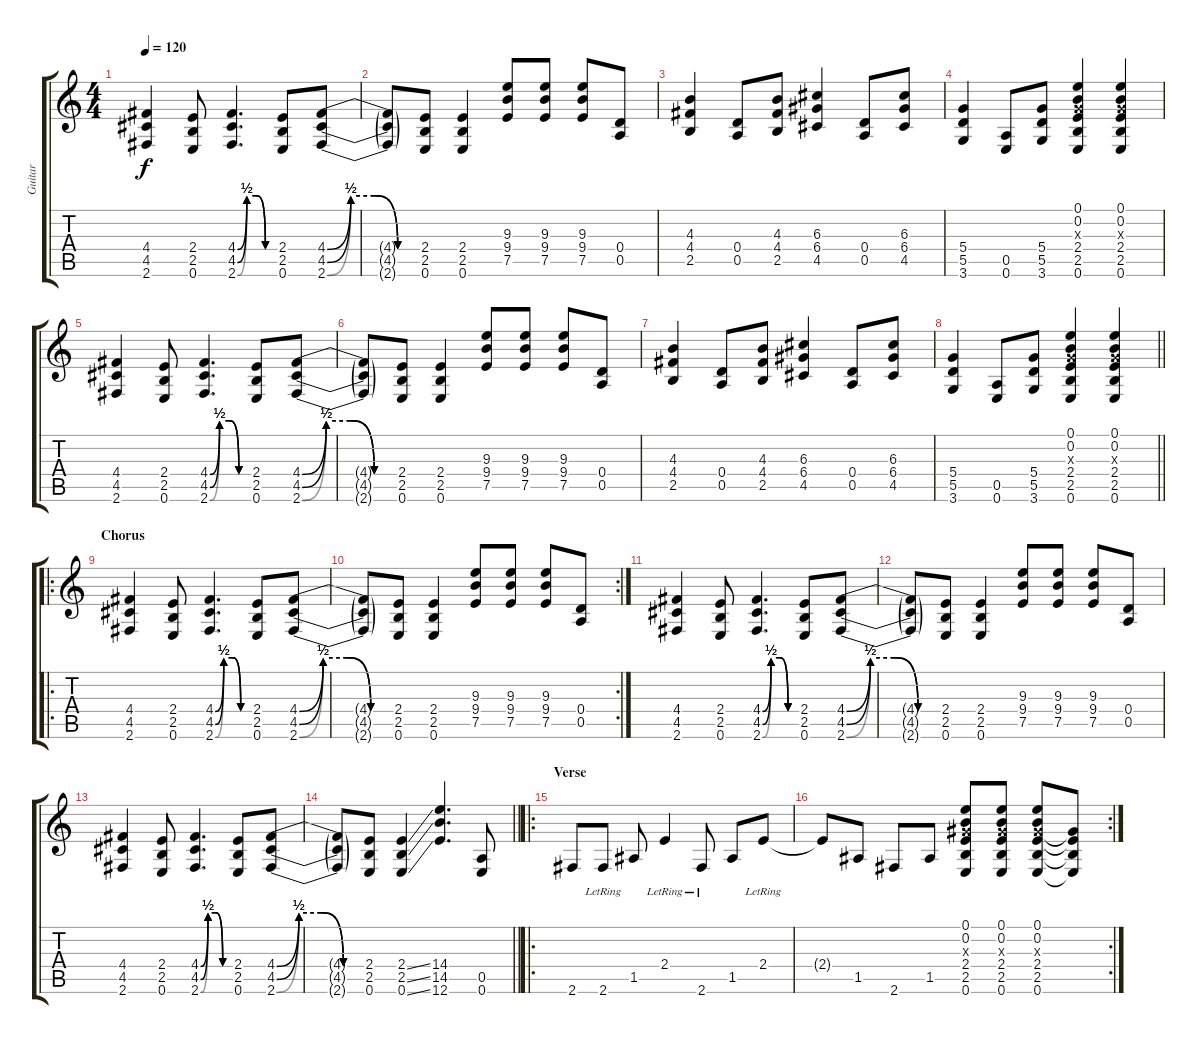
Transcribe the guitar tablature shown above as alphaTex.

\track ("Guitar" "Guitar") {instrument distortionguitar}
\staff {score tabs}
\tuning (E4 B3 G3 D3 A2 E2) {hide}
\ts (4 4)
\tempo 120
\clef g2
\ks c
(4.4 4.5 2.6).4{dy f} (2.4 2.5 0.6).8 (4.4{be (custom 0 0 15 2 30 2 45 0 60 0)} 4.5{be (custom 0 0 15 2 30 2 45 0 60 0)} 2.6{be (custom 0 0 15 2 30 2 45 0 60 0)}).4{d} (2.4 2.5 0.6).8 (4.4{be (custom 0 0 15 2 30 2 45 0 60 0)} 4.5{be (custom 0 0 15 2 30 2 45 0 60 0)} 2.6{be (custom 0 0 15 2 30 2 45 0 60 0)}).8 |
(4.4{t} 4.5{t} 2.6{t}).8 (2.4 2.5 0.6).8 (2.4 2.5 0.6).4 (9.3 9.4 7.5).8 (9.3 9.4 7.5).8 (9.3 9.4 7.5).8 (0.4 0.5).8 |
(4.3 4.4 2.5).4 (0.4 0.5).8 (4.3 4.4 2.5).8 (6.3 6.4 4.5).4 (0.4 0.5).8 (6.3 6.4 4.5).8 |
(5.4 5.5 3.6).4 (0.5 0.6).8 (5.4 5.5 3.6).8 (0.1 0.2 0.3{x} 2.4 2.5 0.6).4 (0.1 0.2 0.3{x} 2.4 2.5 0.6).4 |
(4.4 4.5 2.6).4 (2.4 2.5 0.6).8 (4.4{be (custom 0 0 15 2 30 2 45 0 60 0)} 4.5{be (custom 0 0 15 2 30 2 45 0 60 0)} 2.6{be (custom 0 0 15 2 30 2 45 0 60 0)}).4{d} (2.4 2.5 0.6).8 (4.4{be (custom 0 0 15 2 30 2 45 0 60 0)} 4.5{be (custom 0 0 15 2 30 2 45 0 60 0)} 2.6{be (custom 0 0 15 2 30 2 45 0 60 0)}).8 |
(4.4{t} 4.5{t} 2.6{t}).8 (2.4 2.5 0.6).8 (2.4 2.5 0.6).4 (9.3 9.4 7.5).8 (9.3 9.4 7.5).8 (9.3 9.4 7.5).8 (0.4 0.5).8 |
(4.3 4.4 2.5).4 (0.4 0.5).8 (4.3 4.4 2.5).8 (6.3 6.4 4.5).4 (0.4 0.5).8 (6.3 6.4 4.5).8 |
\barLineRight lightlight
(5.4 5.5 3.6).4 (0.5 0.6).8 (5.4 5.5 3.6).8 (0.1 0.2 0.3{x} 2.4 2.5 0.6).4 (0.1 0.2 0.3{x} 2.4 2.5 0.6).4 |
\ro
\section ("" "Chorus")
(4.4 4.5 2.6).4 (2.4 2.5 0.6).8 (4.4{be (custom 0 0 15 2 30 2 45 0 60 0)} 4.5{be (custom 0 0 15 2 30 2 45 0 60 0)} 2.6{be (custom 0 0 15 2 30 2 45 0 60 0)}).4{d} (2.4 2.5 0.6).8 (4.4{be (custom 0 0 15 2 30 2 45 0 60 0)} 4.5{be (custom 0 0 15 2 30 2 45 0 60 0)} 2.6{be (custom 0 0 15 2 30 2 45 0 60 0)}).8 |
\rc 2
(4.4{t} 4.5{t} 2.6{t}).8 (2.4 2.5 0.6).8 (2.4 2.5 0.6).4 (9.3 9.4 7.5).8 (9.3 9.4 7.5).8 (9.3 9.4 7.5).8 (0.4 0.5).8 |
(4.4 4.5 2.6).4 (2.4 2.5 0.6).8 (4.4{be (custom 0 0 15 2 30 2 45 0 60 0)} 4.5{be (custom 0 0 15 2 30 2 45 0 60 0)} 2.6{be (custom 0 0 15 2 30 2 45 0 60 0)}).4{d} (2.4 2.5 0.6).8 (4.4{be (custom 0 0 15 2 30 2 45 0 60 0)} 4.5{be (custom 0 0 15 2 30 2 45 0 60 0)} 2.6{be (custom 0 0 15 2 30 2 45 0 60 0)}).8 |
(4.4{t} 4.5{t} 2.6{t}).8 (2.4 2.5 0.6).8 (2.4 2.5 0.6).4 (9.3 9.4 7.5).8 (9.3 9.4 7.5).8 (9.3 9.4 7.5).8 (0.4 0.5).8 |
(4.4 4.5 2.6).4 (2.4 2.5 0.6).8 (4.4{be (custom 0 0 15 2 30 2 45 0 60 0)} 4.5{be (custom 0 0 15 2 30 2 45 0 60 0)} 2.6{be (custom 0 0 15 2 30 2 45 0 60 0)}).4{d} (2.4 2.5 0.6).8 (4.4{be (custom 0 0 15 2 30 2 45 0 60 0)} 4.5{be (custom 0 0 15 2 30 2 45 0 60 0)} 2.6{be (custom 0 0 15 2 30 2 45 0 60 0)}).8 |
\barLineRight lightlight
(4.4{t} 4.5{t} 2.6{t}).8 (2.4 2.5 0.6).8 (2.4{ss} 2.5{ss} 0.6{ss}).4 (14.4 14.5 12.6).4{d} (0.5 0.6).8 |
\ro
\section ("" "Verse")
2.6.8 2.6{lr}.8 1.5.8 2.4{lr}.4 2.6{lr}.8 1.5.8 2.4{lr}.8 |
\rc 2
2.4{t}.8 1.5.8 2.6.8 1.5.8 (0.1 0.2 1.3{x} 2.4 2.5 0.6).8 (0.1 0.2 1.3{x} 2.4 2.5 0.6).8 (0.1 0.2 1.3{x} 2.4 2.5 0.6).8 (1.3{t} 2.4{t} 2.5{t} 0.6{t}).8
